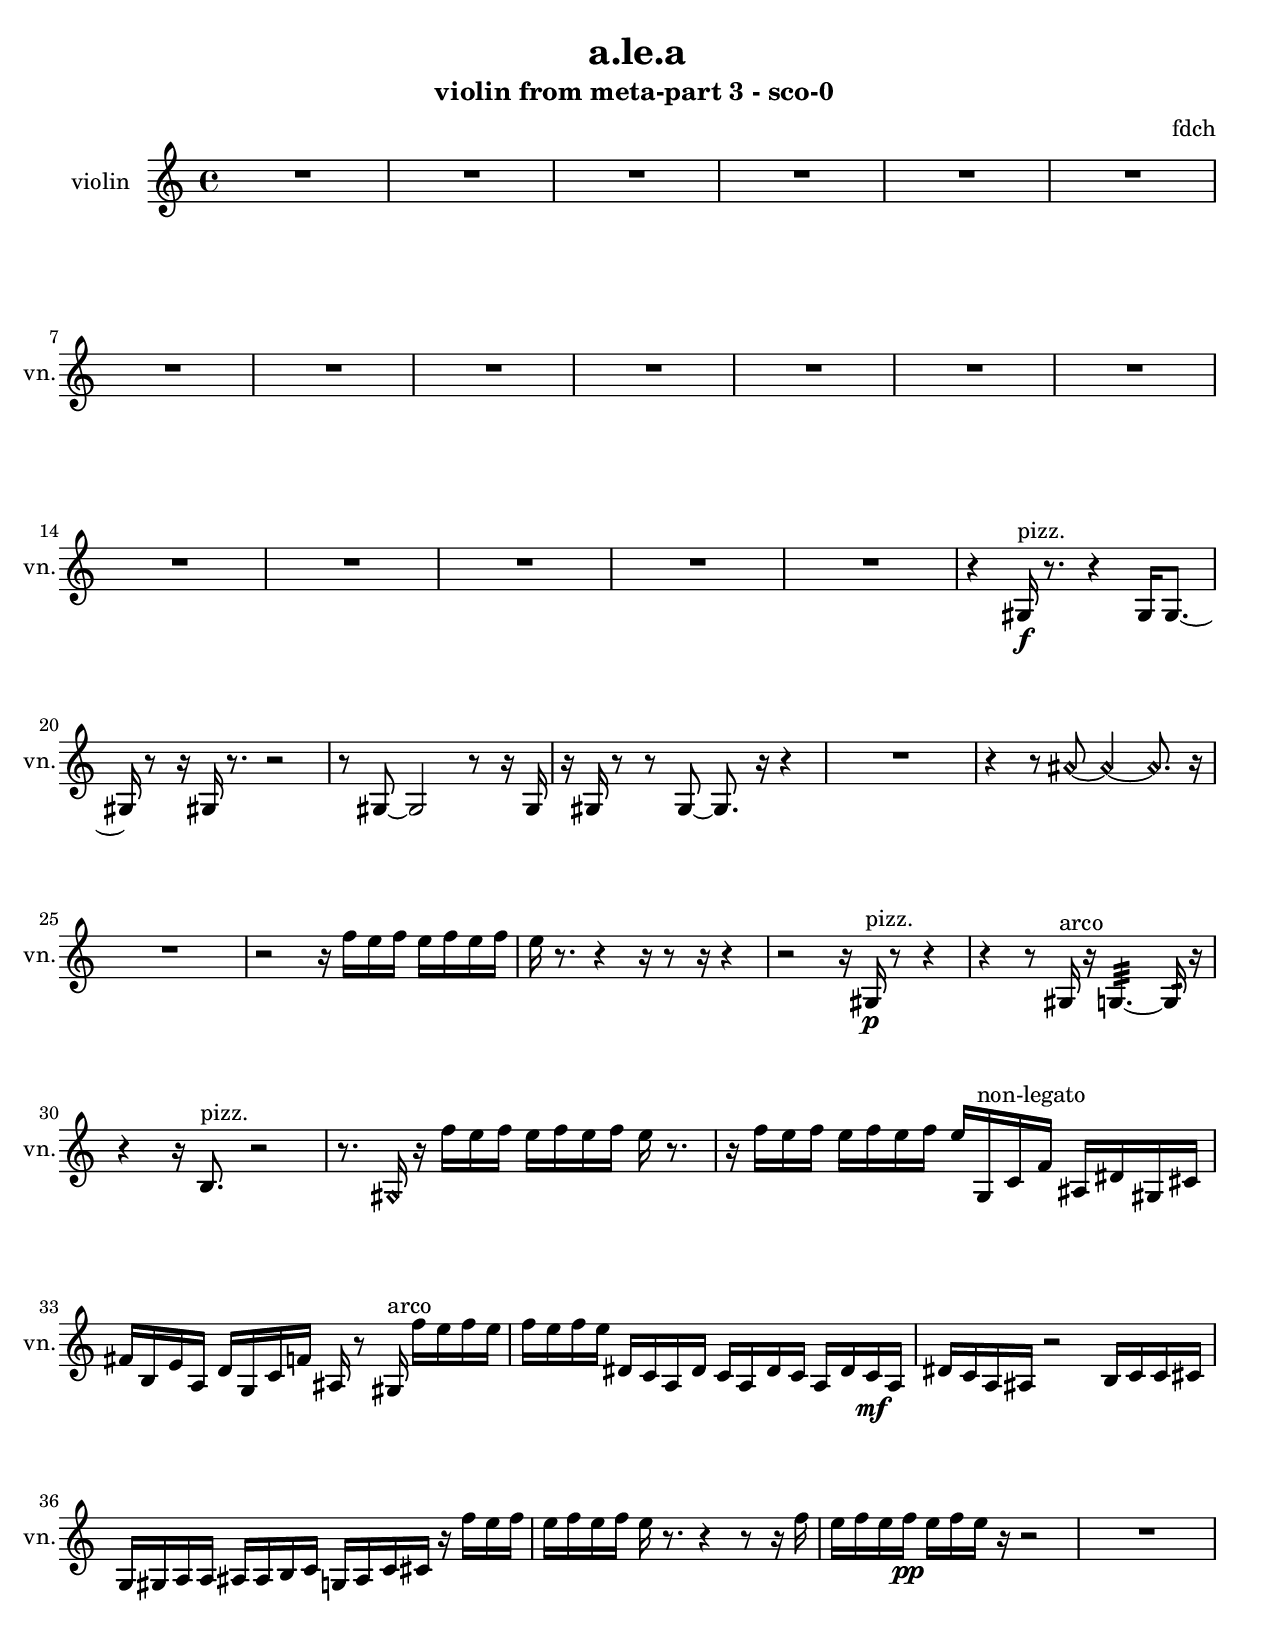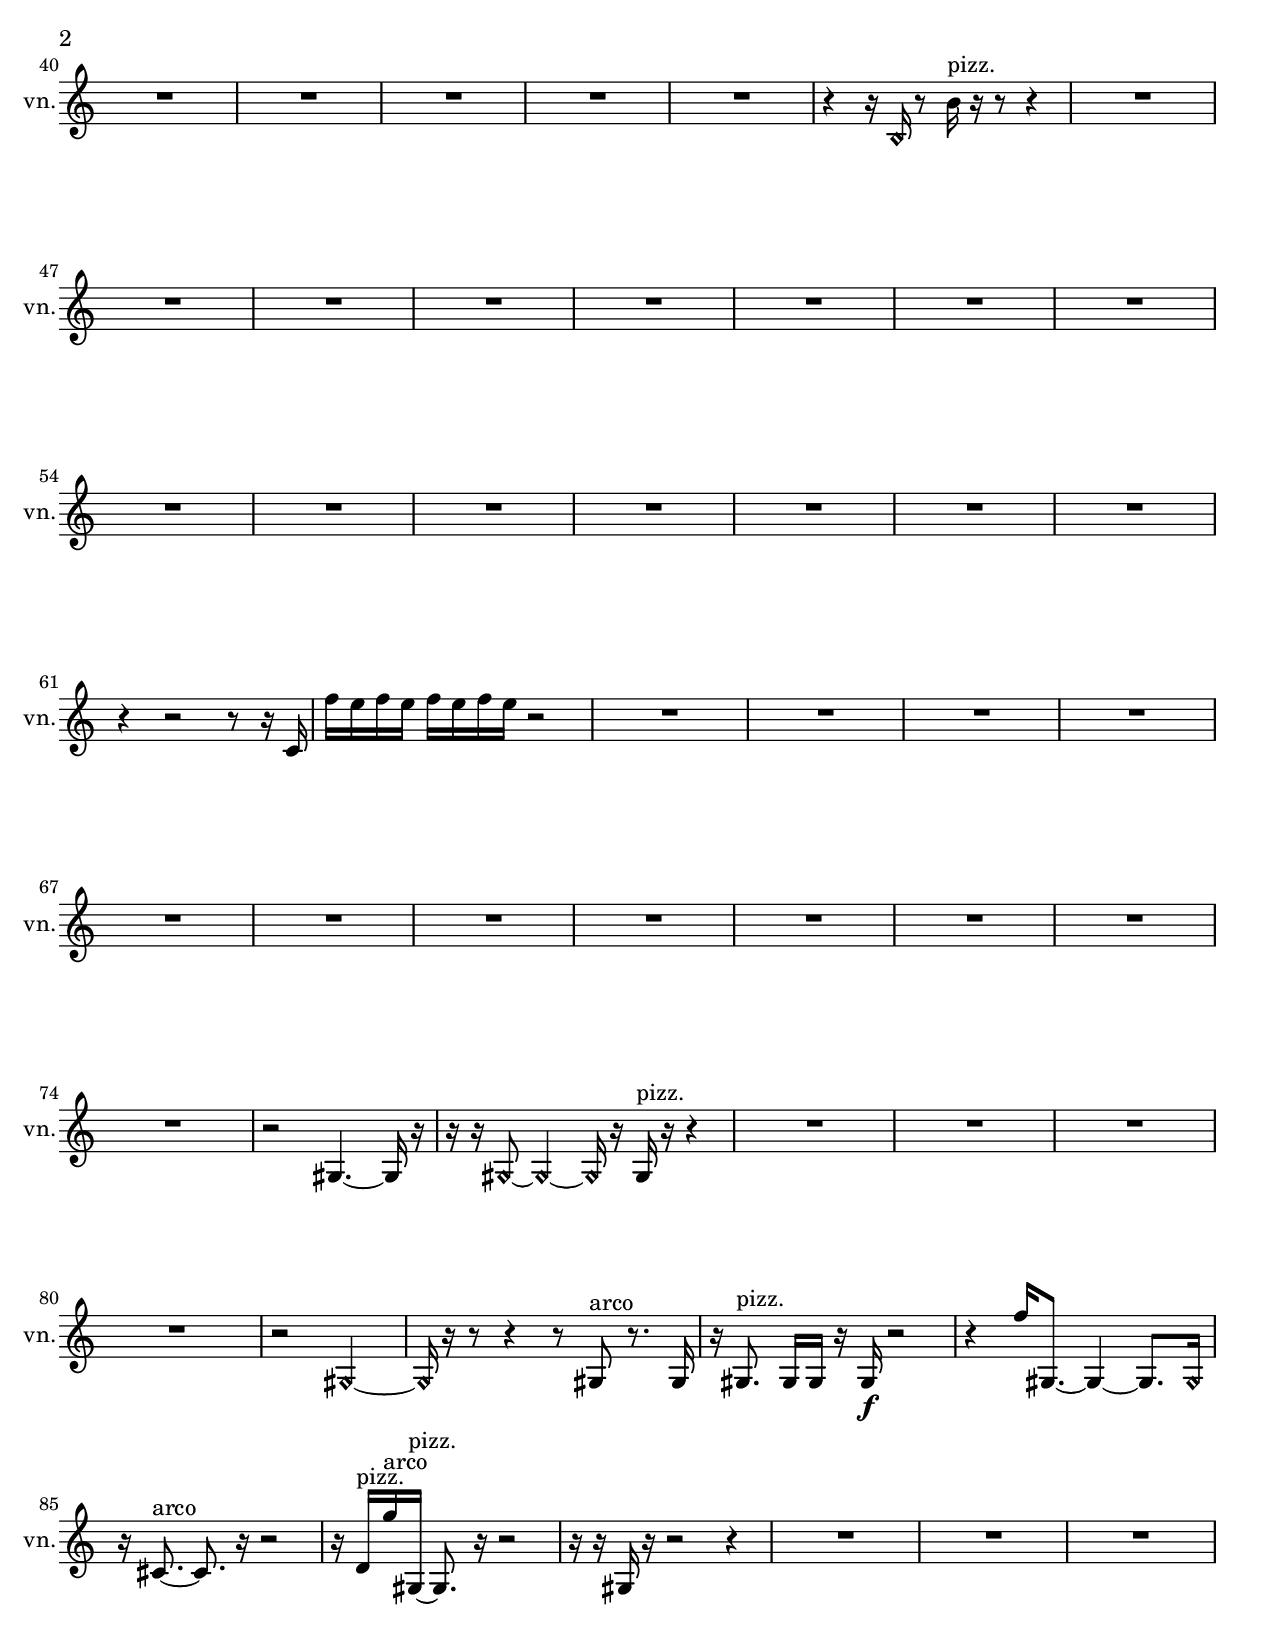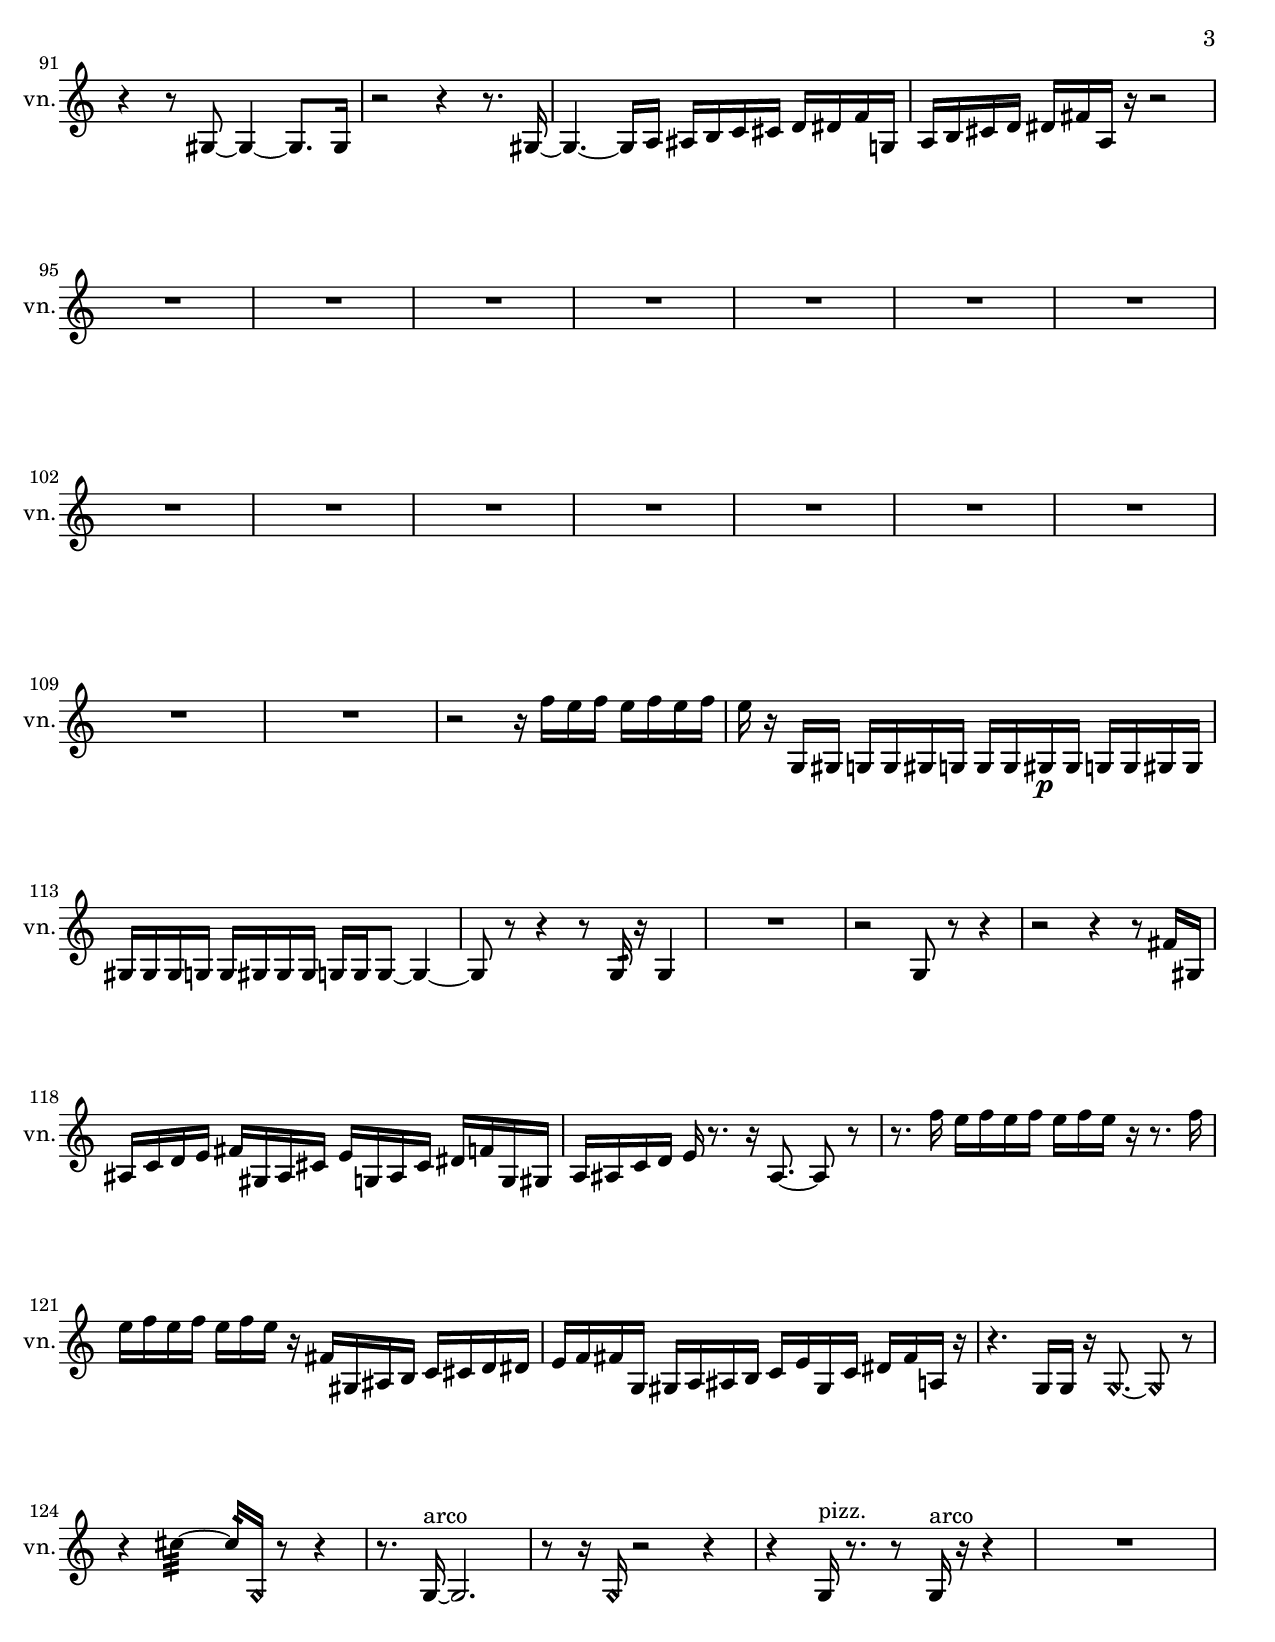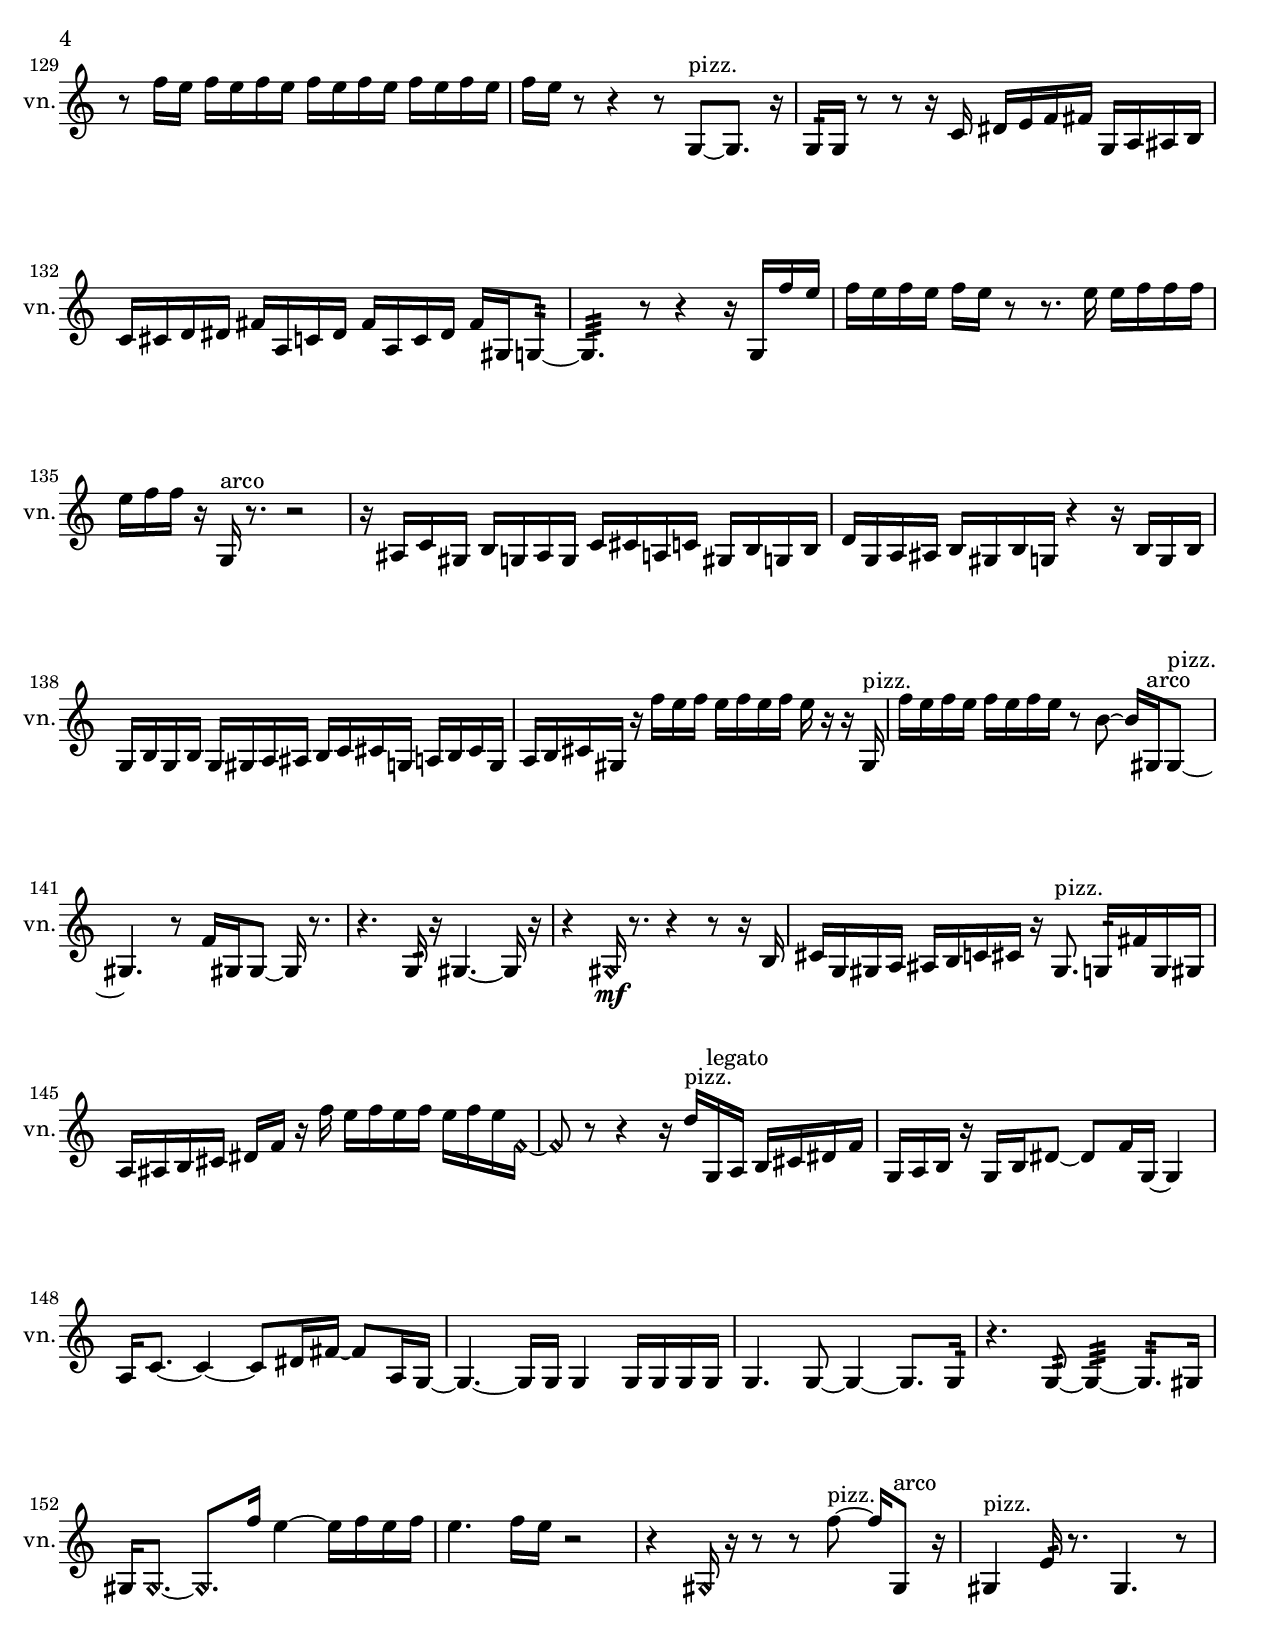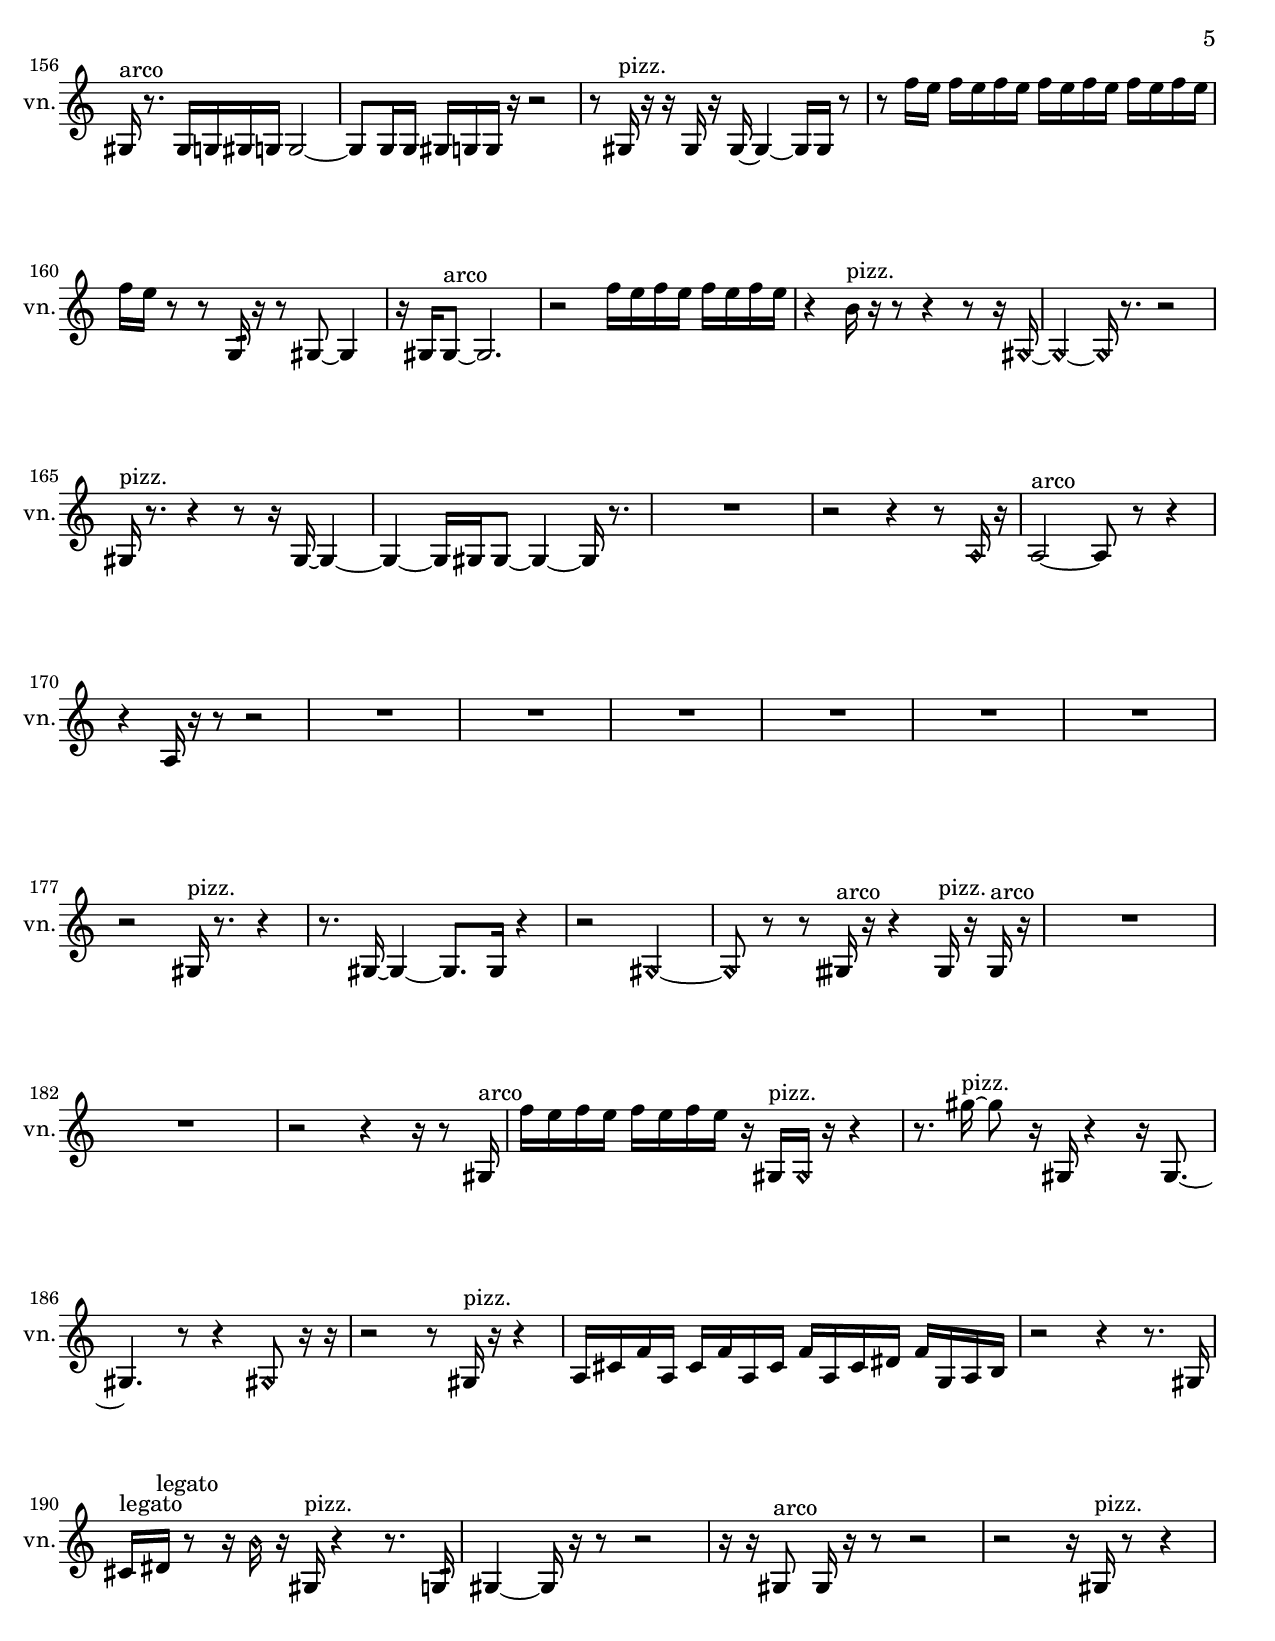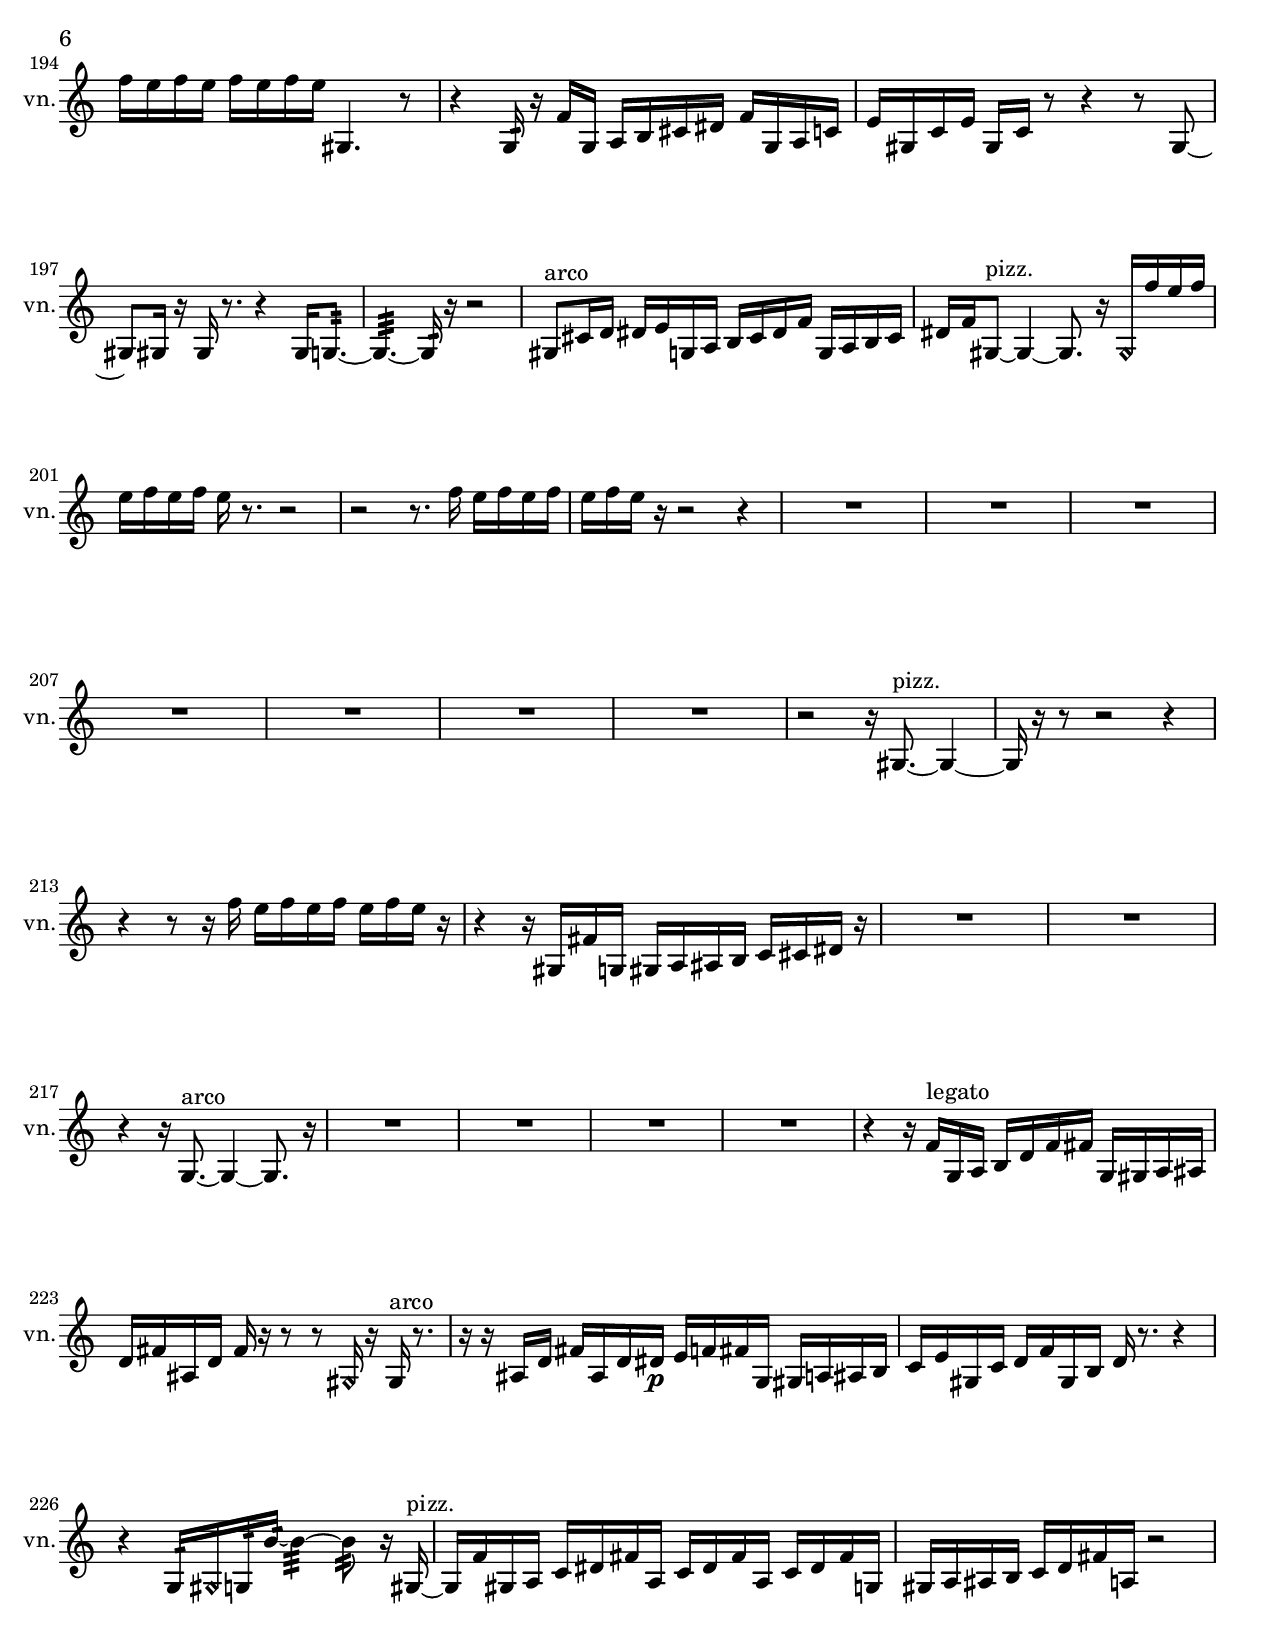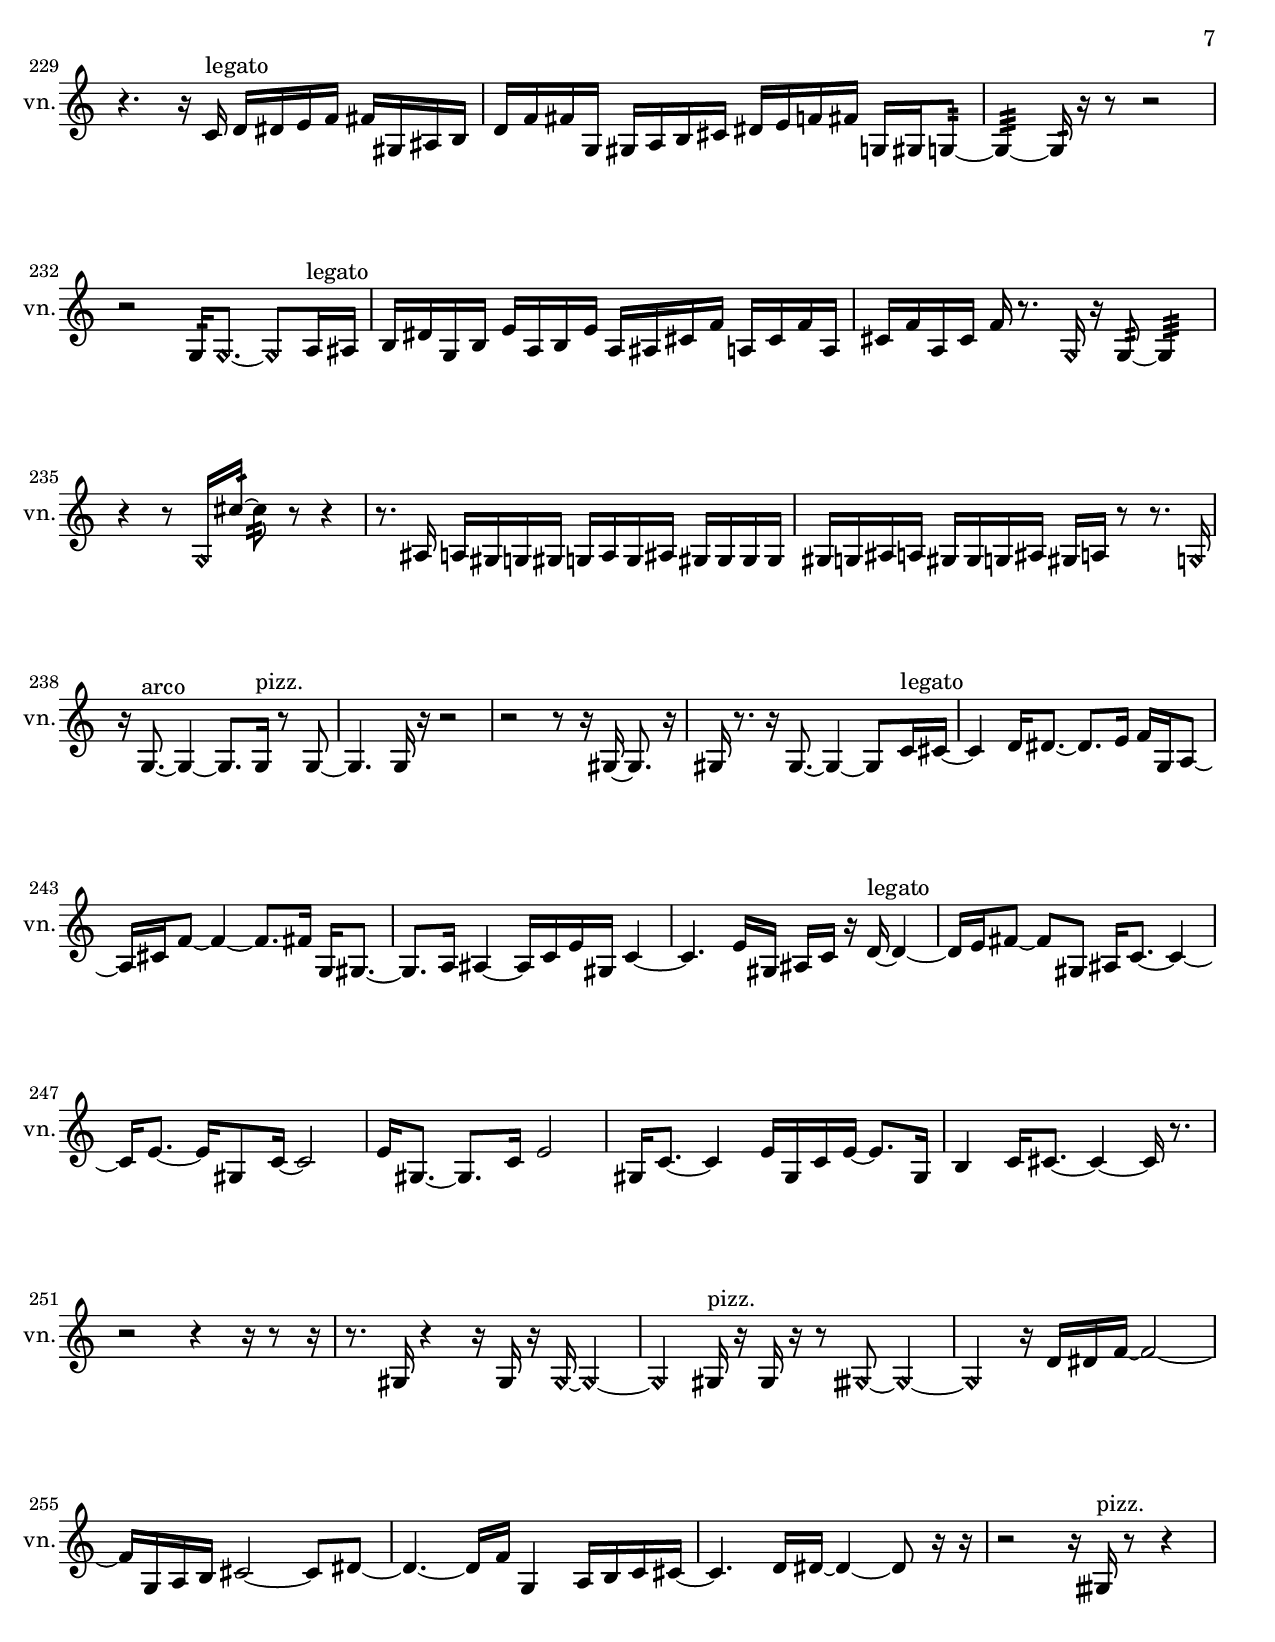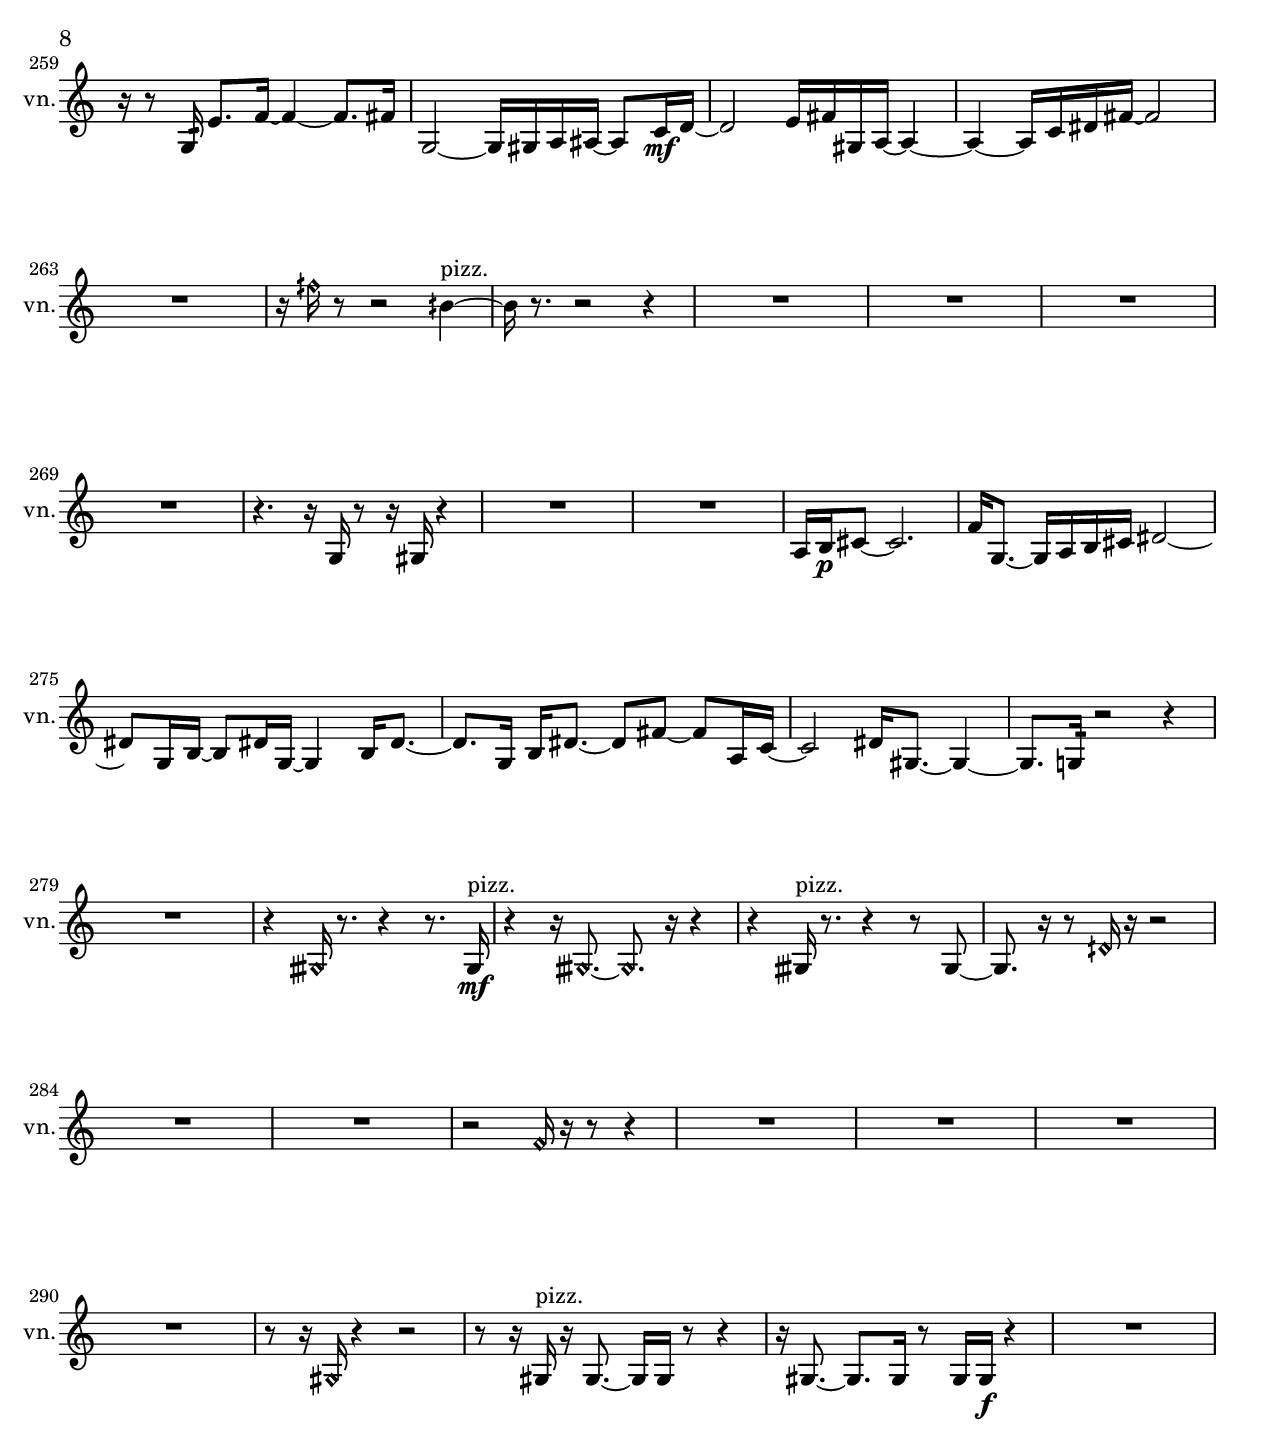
\version "2.19.56" 

violin_one_part = \relative c' {

  \time 4/4

  \clef treble 
  % ________________________________________bar 1 :
  R1  |
  % ________________________________________bar 2 :
  R1  |
  % ________________________________________bar 3 :
  R1  |
  % ________________________________________bar 4 :
  R1  |
  % ________________________________________bar 5 :
  R1  |
  % ________________________________________bar 6 :
  R1  |
  % ________________________________________bar 7 :
  R1  |
  % ________________________________________bar 8 :
  R1  |
  % ________________________________________bar 9 :
  R1  |
  % ________________________________________bar 10 :
  R1  |
  % ________________________________________bar 11 :
  R1  |
  % ________________________________________bar 12 :
  R1  |
  % ________________________________________bar 13 :
  R1  |
  % ________________________________________bar 14 :
  R1  |
  % ________________________________________bar 15 :
  R1  |
  % ________________________________________bar 16 :
  R1  |
  % ________________________________________bar 17 :
  R1  |
  % ________________________________________bar 18 :
  R1  |
  % ________________________________________bar 19 :
  r4 
  gis16\f^\markup {pizz. }  r8. 
  r4 
  gis16  gis8.~  |
  % ________________________________________bar 20 :
  gis16  r8  r16 
  gis16  r8. 
  r2  |
  % ________________________________________bar 21 :
  r8  gis8~ 
  gis2 
  r8  r16  gis16  |
  % ________________________________________bar 22 :
  r16  gis16  r8 
  r8  gis8~ 
  gis8.  r16 
  r4  |
  % ________________________________________bar 23 :
  R1  |
  % ________________________________________bar 24 :
  r4 
  r8  \once \override NoteHead.style = #'harmonic ais'8~ 
  \once \override NoteHead.style = #'harmonic ais4~ 
  \once \override NoteHead.style = #'harmonic ais8.  r16  |
  % ________________________________________bar 25 :
  R1  |
  % ________________________________________bar 26 :
  r2 
  r16  f'16  e16  f16 
  e16  f16  e16  f16  |
  % ________________________________________bar 27 :
  e16  r8. 
  r4 
  r16  r8  r16 
  r4  |
  % ________________________________________bar 28 :
  r2 
  r16  gis,,16\p^\markup {pizz. }  r8 
  r4  |
  % ________________________________________bar 29 :
  r4 
  r8  gis16^\markup {arco }  r16 
  g4.:32~ 
  g16:32  r16  |
  % ________________________________________bar 30 :
  r4 
  r16  b8.^\markup {pizz. } 
  r2  |
  % ________________________________________bar 31 :
  r8.  \once \override NoteHead.style = #'harmonic gis16 
  r16  f''16  e16  f16 
  e16  f16  e16  f16 
  e16  r8.  |
  % ________________________________________bar 32 :
  r16  f16  e16  f16 
  e16  f16  e16  f16 
  e16  g,,16^\markup {non-legato }  c16  f16 
  ais,16  dis16  gis,16  cis16  |
  % ________________________________________bar 33 :
  fis16  b,16  e16  a,16 
  d16  g,16  c16  f16 
  ais,16  r8  gis16^\markup {arco } 
  f''16  e16  f16  e16  |
  % ________________________________________bar 34 :
  f16  e16  f16  e16 
  dis,16  c16  a16  dis16 
  c16  a16  dis16  c16 
  a16  dis16  c16\mf  a16  |
  % ________________________________________bar 35 :
  dis16  c16  a16  ais16 
  r2 
  b16  c16  c16  cis16  |
  % ________________________________________bar 36 :
  g16  gis16  a16  a16 
  ais16  ais16  b16  c16 
  g16  ais16  c16  cis16 
  r16  f'16  e16  f16  |
  % ________________________________________bar 37 :
  e16  f16  e16  f16 
  e16  r8. 
  r4 
  r8  r16  f16  |
  % ________________________________________bar 38 :
  e16  f16  e16  f16\pp 
  e16  f16  e16  r16 
  r2  |
  % ________________________________________bar 39 :
  R1  |
  % ________________________________________bar 40 :
  R1  |
  % ________________________________________bar 41 :
  R1  |
  % ________________________________________bar 42 :
  R1  |
  % ________________________________________bar 43 :
  R1  |
  % ________________________________________bar 44 :
  R1  |
  % ________________________________________bar 45 :
  r4 
  r16  \once \override NoteHead.style = #'harmonic b,16  r8 
  b'16^\markup {pizz. }  r16  r8 
  r4  |
  % ________________________________________bar 46 :
  R1  |
  % ________________________________________bar 47 :
  R1  |
  % ________________________________________bar 48 :
  R1  |
  % ________________________________________bar 49 :
  R1  |
  % ________________________________________bar 50 :
  R1  |
  % ________________________________________bar 51 :
  R1  |
  % ________________________________________bar 52 :
  R1  |
  % ________________________________________bar 53 :
  R1  |
  % ________________________________________bar 54 :
  R1  |
  % ________________________________________bar 55 :
  R1  |
  % ________________________________________bar 56 :
  R1  |
  % ________________________________________bar 57 :
  R1  |
  % ________________________________________bar 58 :
  R1  |
  % ________________________________________bar 59 :
  R1  |
  % ________________________________________bar 60 :
  R1  |
  % ________________________________________bar 61 :
  r4 
  r2 
  r8  r16  c,16  |
  % ________________________________________bar 62 :
  f'16  e16  f16  e16 
  f16  e16  f16  e16 
  r2  |
  % ________________________________________bar 63 :
  R1  |
  % ________________________________________bar 64 :
  R1  |
  % ________________________________________bar 65 :
  R1  |
  % ________________________________________bar 66 :
  R1  |
  % ________________________________________bar 67 :
  R1  |
  % ________________________________________bar 68 :
  R1  |
  % ________________________________________bar 69 :
  R1  |
  % ________________________________________bar 70 :
  R1  |
  % ________________________________________bar 71 :
  R1  |
  % ________________________________________bar 72 :
  R1  |
  % ________________________________________bar 73 :
  R1  |
  % ________________________________________bar 74 :
  R1  |
  % ________________________________________bar 75 :
  r2 
  gis,,4.~ 
  gis16  r16  |
  % ________________________________________bar 76 :
  r16  r16  \once \override NoteHead.style = #'harmonic gis8~ 
  \once \override NoteHead.style = #'harmonic gis4~ 
  \once \override NoteHead.style = #'harmonic gis16  r16  gis16^\markup {pizz. }  r16  
  r4  |
  % ________________________________________bar 2 :
  R1  |
  % ________________________________________bar 3 :
  R1  |
  % ________________________________________bar 4 :
  R1  |
  % ________________________________________bar 5 :
  R1  |
  % ________________________________________bar 6 :
  r2 
  \once \override NoteHead.style = #'harmonic gis2~  |
  % ________________________________________bar 7 :
  \once \override NoteHead.style = #'harmonic gis16  r16  r8 
  r4 
  r8  gis8^\markup {arco } 
  r8.  gis16  |
  % ________________________________________bar 8 :
  r16  gis8.^\markup {pizz. } 
  gis16  gis16  r16  gis16\f 
  r2  |
  % ________________________________________bar 9 :
  r4 
  f''16  gis,,8.~ 
  gis4~ 
  gis8.  \once \override NoteHead.style = #'harmonic gis16  |
  % ________________________________________bar 10 :
  r16  cis8.~^\markup {arco } 
  cis8.  r16 
  r2  |
  % ________________________________________bar 11 :
  r16  d16^\markup {pizz. }  g'16^\markup {arco }  gis,,16~^\markup {pizz. } 
  gis8.  r16 
  r2  |
  % ________________________________________bar 12 :
  r16  r16  gis16  r16 
  r2 
  r4  |
  % ________________________________________bar 13 :
  R1  |
  % ________________________________________bar 14 :
  R1  |
  % ________________________________________bar 15 :
  R1  |
  % ________________________________________bar 16 :
  r4 
  r8  gis8~ 
  gis4~ 
  gis8.  gis16  |
  % ________________________________________bar 17 :
  r2 
  r4 
  r8.  gis16~  |
  % ________________________________________bar 18 :
  gis4.~ 
  gis16  a16 
  ais16  b16  c16  cis16 
  d16  dis16  f16  g,16  |
  % ________________________________________bar 19 :
  a16  b16  cis16  d16 
  dis16  fis16  a,16  r16 
  r2  |
  % ________________________________________bar 20 :
  R1  |
  % ________________________________________bar 21 :
  R1  |
  % ________________________________________bar 22 :
  R1  |
  % ________________________________________bar 23 :
  R1  |
  % ________________________________________bar 24 :
  R1  |
  % ________________________________________bar 25 :
  R1  |
  % ________________________________________bar 26 :
  R1  |
  % ________________________________________bar 27 :
  R1  |
  % ________________________________________bar 28 :
  R1  |
  % ________________________________________bar 29 :
  R1  |
  % ________________________________________bar 30 :
  R1  |
  % ________________________________________bar 31 :
  R1  |
  % ________________________________________bar 32 :
  R1  |
  % ________________________________________bar 33 :
  R1  |
  % ________________________________________bar 34 :
  R1  |
  % ________________________________________bar 35 :
  R1  |
  % ________________________________________bar 36 :
  r2 
  r16  f''16  e16  f16 
  e16  f16  e16  f16  |
  % ________________________________________bar 37 :
  e16  r16  g,,16  gis16 
  g16  g16  gis16  g16 
  g16  g16  gis16\p  gis16 
  g16  g16  gis16  gis16  |
  % ________________________________________bar 38 :
  gis16  gis16  gis16  g16 
  g16  gis16  gis16  gis16 
  g16  g16  g8~ 
  g4~  |
  % ________________________________________bar 39 :
  g8  r8 
  r4 
  r8  g16:32  r16 
  g4  |
  % ________________________________________bar 40 :
  R1  |
  % ________________________________________bar 41 :
  r2 
  g8  r8 
  r4  |
  % ________________________________________bar 42 :
  r2 
  r4 
  r8  fis'16  gis,16  |
  % ________________________________________bar 43 :
  ais16  c16  d16  e16 
  fis16  gis,16  ais16  cis16 
  e16  g,16  ais16  cis16 
  dis16  f16  g,16  gis16  |
  % ________________________________________bar 44 :
  a16  ais16  c16  d16 
  e16  r8. 
  r16  ais,8.~ 
  ais8  r8  |
  % ________________________________________bar 45 :
  r8.  f''16 
  e16  f16  e16  f16 
  e16  f16  e16  r16 
  r8.  f16  |
  % ________________________________________bar 46 :
  e16  f16  e16  f16 
  e16  f16  e16  r16 
  fis,16  gis,16  ais16  b16 
  c16  cis16  d16  dis16  |
  % ________________________________________bar 47 :
  e16  f16  fis16  g,16 
  gis16  a16  ais16  b16 
  c16  e16  gis,16  c16 
  dis16  fis16  a,16  r16  |
  % ________________________________________bar 48 :
  r4. 
  g16  g16 
  r16  \once \override NoteHead.style = #'harmonic g8.~ 
  \once \override NoteHead.style = #'harmonic g8  r8  |
  % ________________________________________bar 49 :
  r4 
  cis'4:32~ 
  cis16:32  \once \override NoteHead.style = #'harmonic g,16  r8 
  r4  |
  % ________________________________________bar 50 :
  r8.  g16~^\markup {arco } 
  g2.  |
  % ________________________________________bar 51 :
  r8  r16  \once \override NoteHead.style = #'harmonic g16 
  r2 
  r4  |
  % ________________________________________bar 52 :
  r4 
  g16^\markup {pizz. }  r8. 
  r8  g16^\markup {arco }  r16 
  r4  |
  % ________________________________________bar 53 :
  R1  |
  % ________________________________________bar 54 :
  r8  f''16  e16 
  f16  e16  f16  e16 
  f16  e16  f16  e16 
  f16  e16  f16  e16  |
  % ________________________________________bar 55 :
  f16  e16  r8 
  r4 
  r8  g,,8~^\markup {pizz. } 
  g8.  r16  |
  % ________________________________________bar 56 :
  g16:32  g16  r8 
  r8  r16  c16 
  dis16  e16  f16  fis16 
  g,16  a16  ais16  b16  |
  % ________________________________________bar 57 :
  c16  cis16  d16  dis16 
  fis16  a,16  c16  dis16 
  fis16  a,16  c16  dis16 
  fis16  gis,16  g8:32~  |
  % ________________________________________bar 58 :
  g4.:32 
  r8 
  r4 
  r16  g16  f''16  e16  |
  % ________________________________________bar 59 :
  f16  e16  f16  e16 
  f16  e16  r8 
  r8.  e16 
  e16  f16  f16  f16  |
  % ________________________________________bar 60 :
  e16  f16  f16  r16 
  g,,16^\markup {arco }  r8. 
  r2  |
  % ________________________________________bar 61 :
  r16  ais16  c16  gis16 
  b16  g16  ais16  g16 
  c16  cis16  a16  c16 
  gis16  b16  g16  b16  |
  % ________________________________________bar 62 :
  d16  g,16  a16  ais16 
  b16  gis16  b16  g16 
  r4 
  r16  b16  g16  b16  |
  % ________________________________________bar 63 :
  g16  b16  g16  b16 
  g16  gis16  a16  ais16 
  b16  c16  cis16  g16 
  a16  b16  cis16  g16  |
  % ________________________________________bar 64 :
  a16  b16  cis16  gis16 
  r16  f''16  e16  f16 
  e16  f16  e16  f16 
  e16  r16  r16  gis,,16^\markup {pizz. }  |
  % ________________________________________bar 65 :
  f''16  e16  f16  e16 
  f16  e16  f16  e16 
  r8  b8~ 
  b16  gis,16^\markup {arco }  gis8~^\markup {pizz. }  |
  % ________________________________________bar 66 :
  gis4. 
  r8 
  f'16  gis,16  gis8~ 
  gis16  r8.  |
  % ________________________________________bar 67 :
  r4. 
  g16:32  r16 
  gis4.~ 
  gis16  r16  |
  % ________________________________________bar 68 :
  r4 
  \once \override NoteHead.style = #'harmonic gis16\mf  r8. 
  r4 
  r8  r16  b16  |
  % ________________________________________bar 69 :
  cis16  g16  gis16  a16 
  ais16  b16  c16  cis16 
  r16  gis8.^\markup {pizz. } 
  g16:32  fis'16  g,16  gis16  |
  % ________________________________________bar 70 :
  a16  ais16  b16  cis16 
  dis16  f16  r16  f'16 
  e16  f16  e16  f16 
  e16  f16  e16  \once \override NoteHead.style = #'harmonic f,16~  |
  % ________________________________________bar 71 :
  \once \override NoteHead.style = #'harmonic f8  r8 
  r4 
  r16  d'16^\markup {pizz. }  g,,16^\markup {legato }  a16 
  b16  cis16  dis16  f16  |
  % ________________________________________bar 72 :
  g,16  a16  b16  r16 
  g16  b16  dis8~ 
  dis8  f16  g,16~ 
  g4  |
  % ________________________________________bar 73 :
  a16  c8.~ 
  c4~ 
  c8  dis16  fis16~ 
  fis8  a,16  g16~  |
  % ________________________________________bar 74 :
  g4.~ 
  g16  g16 
  g4 
  g16  g16  g16  g16  |
  % ________________________________________bar 75 :
  g4. 
  g8~ 
  g4~ 
  g8.  g16:32  |
  % ________________________________________bar 76 :
  r4. 
  g8:32~ 
  g4:32~ 
  g8.:32  gis16  |
  % ________________________________________bar 77 :
  gis16  \once \override NoteHead.style = #'harmonic gis8.~ 
  \once \override NoteHead.style = #'harmonic gis8.  f''16 
  e4~ 
  e16  f16  e16  f16  |
  % ________________________________________bar 78 :
  e4. 
  f16  e16 
  r2  |
  % ________________________________________bar 79 :
  r4 
  \once \override NoteHead.style = #'harmonic gis,,16  r16  r8 
  r8  f''8~^\markup {pizz. } 
  f16  gis,,8^\markup {arco }  r16  |
  % ________________________________________bar 80 :
  gis4^\markup {pizz. } 
  e'16:32  r8. 
  gis,4. 
  r8  |
  % ________________________________________bar 81 :
  gis16^\markup {arco }  r8. 
  gis16  g16  gis16  g16 
  g2~  |
  % ________________________________________bar 82 :
  g8  g16  g16 
  gis16  g16  g16  r16 
  r2  |
  % ________________________________________bar 83 :
  r8  gis16^\markup {pizz. }  r16 
  r16  gis16  r16  gis16~ 
  gis4~ 
  gis16  gis16  r8  |
  % ________________________________________bar 84 :
  r8  f''16  e16 
  f16  e16  f16  e16 
  f16  e16  f16  e16 
  f16  e16  f16  e16  |
  % ________________________________________bar 85 :
  f16  e16  r8 
  r8  g,,16:32  r16 
  r8  gis8~ 
  gis4  |
  % ________________________________________bar 86 :
  r16  gis16  gis8~^\markup {arco } 
  gis2.  |
  % ________________________________________bar 87 :
  r2 
  f''16  e16  f16  e16 
  f16  e16  f16  e16  |
  % ________________________________________bar 88 :
  r4 
  b16^\markup {pizz. }  r16  r8 
  r4 
  r8  r16  \once \override NoteHead.style = #'harmonic gis,16~  |
  % ________________________________________bar 89 :
  \once \override NoteHead.style = #'harmonic gis4~ 
  \once \override NoteHead.style = #'harmonic gis16  r8. 
  r2  |
  % ________________________________________bar 90 :
  gis16^\markup {pizz. }  r8. 
  r4 
  r8  r16  gis16~ 
  gis4~  |
  % ________________________________________bar 91 :
  gis4~ 
  gis16  gis16  gis8~ 
  gis4~ 
  gis16  r8.  |
  % ________________________________________bar 92 :
  R1  |
  % ________________________________________bar 93 :
  r2 
  r4 
  r8  \once \override NoteHead.style = #'harmonic a16  r16  |
  % ________________________________________bar 94 :
  a2~^\markup {arco } 
  a8  r8 
  r4  |
  % ________________________________________bar 95 :
  r4 
  a16  r16  r8 
  r2  |
  % ________________________________________bar 96 :
  R1  |
  % ________________________________________bar 97 :
  R1  |
  % ________________________________________bar 98 :
  R1  |
  % ________________________________________bar 99 :
  R1  |
  % ________________________________________bar 100 :
  R1  |
  % ________________________________________bar 101 :
  R1  |
  % ________________________________________bar 102 :
  r2 
  gis16^\markup {pizz. }  r8. 
  r4  |
  % ________________________________________bar 103 :
  r8.  gis16~ 
  gis4~ 
  gis8.  gis16 
  r4  |
  % ________________________________________bar 104 :
  r2 
  \once \override NoteHead.style = #'harmonic gis2~  |
  % ________________________________________bar 105 :
  \once \override NoteHead.style = #'harmonic gis8  r8 
  r8  gisih16^\markup {arco }  r16 
  r4 
  gisih16^\markup {pizz. }  r16  gisih16^\markup {arco }  r16  |
  % ________________________________________bar 106 :
  R1 |
  % ________________________________________bar 2 :
  R1  |
  % ________________________________________bar 3 :
  r2 
  r4 
  r16  r8  gis16^\markup {arco }  |
  % ________________________________________bar 4 :
  f''16  e16  f16  e16 
  f16  e16  f16  e16 
  r16  gis,,16^\markup {pizz. }  \once \override NoteHead.style = #'harmonic gis16  r16 
  r4  |
  % ________________________________________bar 5 :
  r8.  gis''16~^\markup {pizz. } 
  gis8  r16  gis,,16 
  r4 
  r16  gis8.~  |
  % ________________________________________bar 6 :
  gis4. 
  r8 
  r4 
  \once \override NoteHead.style = #'harmonic gis8  r16  r16  |
  % ________________________________________bar 7 :
  r2 
  r8  gis16^\markup {pizz. }  r16 
  r4  |
  % ________________________________________bar 8 :
  a16  cis16  f16  a,16 
  cis16  f16  a,16  cis16 
  f16  a,16  cis16  dis16 
  f16  g,16  a16  b16  |
  % ________________________________________bar 9 :
  r2 
  r4 
  r8.  gis16  |
  % ________________________________________bar 10 :
  cis16^\markup {legato }  dis16^\markup {legato }  r8 
  r16  \once \override NoteHead.style = #'harmonic b'16  r16  gis,16^\markup {pizz. } 
  r4 
  r8.  g16:32  |
  % ________________________________________bar 11 :
  gis4~ 
  gis16  r16  r8 
  r2  |
  % ________________________________________bar 12 :
  r16  r16  gis8^\markup {arco } 
  gis16  r16  r8 
  r2  |
  % ________________________________________bar 13 :
  r2 
  r16  gis16^\markup {pizz. }  r8 
  r4  |
  % ________________________________________bar 14 :
  f''16  e16  f16  e16 
  f16  e16  f16  e16 
  gis,,4. 
  r8  |
  % ________________________________________bar 15 :
  r4 
  g16:32  r16  f'16  g,16 
  a16  b16  cis16  dis16 
  f16  g,16  a16  c16  |
  % ________________________________________bar 16 :
  e16  gis,16  c16  e16 
  gis,16  c16  r8 
  r4 
  r8  gis8~  |
  % ________________________________________bar 17 :
  gis8  gis16  r16 
  gis16  r8. 
  r4 
  gis16  g8.:32~  |
  % ________________________________________bar 18 :
  g4.:32~ 
  g16:32  r16 
  r2  |
  % ________________________________________bar 19 :
  gis8^\markup {arco }  cis16  d16 
  dis16  e16  g,16  a16 
  b16  cis16  dis16  f16 
  g,16  a16  b16  cis16  |
  % ________________________________________bar 20 :
  dis16  f16  gis,8~^\markup {pizz. } 
  gis4~ 
  gis8.  r16 
  \once \override NoteHead.style = #'harmonic gis16  f''16  e16  f16  |
  % ________________________________________bar 21 :
  e16  f16  e16  f16 
  e16  r8. 
  r2  |
  % ________________________________________bar 22 :
  r2 
  r8.  f16 
  e16  f16  e16  f16  |
  % ________________________________________bar 23 :
  e16  f16  e16  r16 
  r2 
  r4  |
  % ________________________________________bar 24 :
  R1  |
  % ________________________________________bar 25 :
  R1  |
  % ________________________________________bar 26 :
  R1  |
  % ________________________________________bar 27 :
  R1  |
  % ________________________________________bar 28 :
  R1  |
  % ________________________________________bar 29 :
  R1  |
  % ________________________________________bar 30 :
  R1  |
  % ________________________________________bar 31 :
  r2 
  r16  gis,,8.~^\markup {pizz. } 
  gis4~  |
  % ________________________________________bar 32 :
  gis16  r16  r8 
  r2 
  r4  |
  % ________________________________________bar 33 :
  r4 
  r8  r16  f''16 
  e16  f16  e16  f16 
  e16  f16  e16  r16  |
  % ________________________________________bar 34 :
  r4 
  r16  gis,,16  fis'16  g,16 
  gis16  a16  ais16  b16 
  c16  cis16  dis16  r16  |
  % ________________________________________bar 35 :
  R1  |
  % ________________________________________bar 36 :
  R1  |
  % ________________________________________bar 37 :
  r4 
  r16  g,8.~^\markup {arco } 
  g4~ 
  g8.  r16  |
  % ________________________________________bar 38 :
  R1  |
  % ________________________________________bar 39 :
  R1  |
  % ________________________________________bar 40 :
  R1  |
  % ________________________________________bar 41 :
  R1  |
  % ________________________________________bar 42 :
  r4 
  r16  f'16^\markup {legato }  g,16  a16 
  b16  d16  f16  fis16 
  g,16  gis16  a16  ais16  |
  % ________________________________________bar 43 :
  d16  fis16  ais,16  d16 
  fis16  r16  r8 
  r8  \once \override NoteHead.style = #'harmonic gis,16  r16 
  gis16^\markup {arco }  r8.  |
  % ________________________________________bar 44 :
  r16  r16  ais16  d16 
  fis16  ais,16  d16  dis16\p 
  e16  f16  fis16  g,16 
  gis16  a16  ais16  b16  |
  % ________________________________________bar 45 :
  c16  e16  gis,16  c16 
  d16  f16  gis,16  b16 
  d16  r8. 
  r4  |
  % ________________________________________bar 46 :
  r4 
  g,16:32  \once \override NoteHead.style = #'harmonic gis16  g16:32  b'16:32~ 
  b4:32~ 
  b8:32  r16  gis,16~^\markup {pizz. }  |
  % ________________________________________bar 47 :
  gis16  f'16  gis,16  a16 
  c16  dis16  fis16  a,16 
  c16  dis16  fis16  a,16 
  c16  dis16  fis16  g,16  |
  % ________________________________________bar 48 :
  gis16  a16  ais16  b16 
  c16  d16  fis16  a,16 
  r2  |
  % ________________________________________bar 49 :
  r4. 
  r16  c16^\markup {legato } 
  d16  dis16  e16  f16 
  fis16  gis,16  ais16  b16  |
  % ________________________________________bar 50 :
  d16  f16  fis16  g,16 
  gis16  a16  b16  cis16 
  dis16  e16  f16  fis16 
  g,16  gis16  g8:32~  |
  % ________________________________________bar 51 :
  g4:32~ 
  g16:32  r16  r8 
  r2  |
  % ________________________________________bar 52 :
  r2 
  g16:32  \once \override NoteHead.style = #'harmonic g8.~ 
  \once \override NoteHead.style = #'harmonic g8  a16^\markup {legato }  ais16  |
  % ________________________________________bar 53 :
  b16  dis16  g,16  b16 
  e16  a,16  b16  e16 
  a,16  ais16  cis16  f16 
  a,16  cis16  f16  a,16  |
  % ________________________________________bar 54 :
  cis16  f16  a,16  cis16 
  f16  r8. 
  \once \override NoteHead.style = #'harmonic g,16  r16  g8:32~ 
  g4:32  |
  % ________________________________________bar 55 :
  r4 
  r8  \once \override NoteHead.style = #'harmonic g16  cis'16:32~ 
  cis8:32  r8 
  r4  |
  % ________________________________________bar 56 :
  r8.  ais,16 
  a16  gis16  g16  gis16 
  g16  a16  g16  ais16 
  gis16  gis16  gis16  gis16  |
  % ________________________________________bar 57 :
  gis16  g16  ais16  a16 
  gis16  gis16  g16  ais16 
  gis16  a16  r8 
  r8.  \once \override NoteHead.style = #'harmonic g16  |
  % ________________________________________bar 58 :
  r16  g8.~^\markup {arco } 
  g4~ 
  g8.  g16^\markup {pizz. } 
  r8  g8~  |
  % ________________________________________bar 59 :
  g4. 
  g16  r16 
  r2  |
  % ________________________________________bar 60 :
  r2 
  r8  r16  gis16~ 
  gis8.  r16  |
  % ________________________________________bar 61 :
  gis16  r8. 
  r16  gis8.~ 
  gis4~ 
  gis8  c16^\markup {legato }  cis16~  |
  % ________________________________________bar 62 :
  cis4 
  d16  dis8.~ 
  dis8.  e16 
  f16  g,16  a8~  |
  % ________________________________________bar 63 :
  a16  cis16  f8~ 
  f4~ 
  f8.  fis16 
  g,16  gis8.~  |
  % ________________________________________bar 64 :
  gis8.  a16 
  ais4~ 
  ais16  c16  e16  gis,16 
  c4~  |
  % ________________________________________bar 65 :
  c4. 
  e16  gis,16 
  ais16  c16  r16  d16~^\markup {legato } 
  d4~  |
  % ________________________________________bar 66 :
  d16  e16  fis8~ 
  fis8  gis,8 
  ais16  c8.~ 
  c4~  |
  % ________________________________________bar 67 :
  c16  e8.~ 
  e16  gis,8  c16~ 
  c2  |
  % ________________________________________bar 68 :
  e16  gis,8.~ 
  gis8.  c16 
  e2  |
  % ________________________________________bar 69 :
  gis,16  c8.~ 
  c4 
  e16  gis,16  c16  e16~ 
  e8.  gis,16  |
  % ________________________________________bar 70 :
  b4 
  c16  cis8.~ 
  cis4~ 
  cis16  r8.  |
  % ________________________________________bar 71 :
  r2 
  r4 
  r16  r8  r16  |
  % ________________________________________bar 72 :
  r8.  gis16 
  r4 
  r16  gis16  r16  \once \override NoteHead.style = #'harmonic gis16~ 
  \once \override NoteHead.style = #'harmonic gis4~  |
  % ________________________________________bar 73 :
  \once \override NoteHead.style = #'harmonic gis4 
  gis16^\markup {pizz. }  r16  gis16  r16 
  r8  \once \override NoteHead.style = #'harmonic gisih8~ 
  \once \override NoteHead.style = #'harmonic gisih4~  |
  % ________________________________________bar 74 :
  \once \override NoteHead.style = #'harmonic gisih4 
  r16  d'16  dis16  f16~ 
  f2~  |
  % ________________________________________bar 75 :
  f16  g,16  a16  b16 
  cis2~ 
  cis8  dis8~  |
  % ________________________________________bar 76 :
  dis4.~ 
  dis16  f16 
  g,4 
  a16  b16  c16  cis16~  |
  % ________________________________________bar 77 :
  cis4. 
  d16  dis16~ 
  dis4~ 
  dis8  r16  r16  |
  % ________________________________________bar 78 :
  r2 
  r16  gisih,16^\markup {pizz. }  r8 
  r4  |
  % ________________________________________bar 79 :
  r16  r8  g16:32 
  e'8.  f16~ 
  f4~ 
  f8.  fis16  |
  % ________________________________________bar 80 :
  g,2~ 
  g16  gis16  a16  ais16~ 
  ais8  c16\mf  d16~  |
  % ________________________________________bar 81 :
  d2 
  e16  fis16  gis,16  a16~ 
  a4~  |
  % ________________________________________bar 82 :
  a4~ 
  a16  c16  dis16  fis16~ 
  fis2  |
  % ________________________________________bar 83 :
  R1  |
  % ________________________________________bar 84 :
  r16  \once \override NoteHead.style = #'harmonic fih'16  r8 
  r2 
  bih,4~^\markup {pizz. }  |
  % ________________________________________bar 85 :
  bih16  r8. 
  r2 
  r4  |
  % ________________________________________bar 86 :
  R1  |
  % ________________________________________bar 87 :
  R1  |
  % ________________________________________bar 88 :
  R1  |
  % ________________________________________bar 89 :
  R1  |
  % ________________________________________bar 90 :
  r4. 
  r16  g,16 
  r8  r16  gis16 
  r4  |
  % ________________________________________bar 91 :
  R1  |
  % ________________________________________bar 92 :
  R1  |
  % ________________________________________bar 93 :
  a16  b16\p  cis8~ 
  cis2.  |
  % ________________________________________bar 94 :
  f16  g,8.~ 
  g16  a16  b16  cis16 
  dis2~  |
  % ________________________________________bar 95 :
  dis8  g,16  b16~ 
  b8  dis16  g,16~ 
  g4 
  b16  dis8.~  |
  % ________________________________________bar 96 :
  dis8.  g,16 
  b16  dis8.~ 
  dis8  fis8~ 
  fis8  a,16  c16~  |
  % ________________________________________bar 97 :
  c2 
  dis16  gis,8.~ 
  gis4~  |
  % ________________________________________bar 98 :
  gis8.  g16:32 
  r2 
  r4  |
  % ________________________________________bar 99 :
  R1  |
  % ________________________________________bar 100 :
  r4 
  \once \override NoteHead.style = #'harmonic gisih16  r8. 
  r4 
  r8.  gisih16\mf^\markup {pizz. }  |
  % ________________________________________bar 101 :
  r4 
  r16  \once \override NoteHead.style = #'harmonic gisih8.~ 
  \once \override NoteHead.style = #'harmonic gisih8.  r16 
  r4  |
  % ________________________________________bar 102 :
  r4 
  gisih16^\markup {pizz. }  r8. 
  r4 
  r8  gisih8~  |
  % ________________________________________bar 103 :
  gisih8.  r16 
  r8  \once \override NoteHead.style = #'harmonic dih'16  r16 
  r2  |
  % ________________________________________bar 104 :
  R1  |
  % ________________________________________bar 105 :
  R1  |
  % ________________________________________bar 106 :
  r2 
  \once \override NoteHead.style = #'harmonic f16  r16  r8 
  r4  |
  % ________________________________________bar 107 :
  R1  |
  % ________________________________________bar 108 :
  R1  |
  % ________________________________________bar 109 :
  R1  |
  % ________________________________________bar 110 :
  R1  |
  % ________________________________________bar 111 :
  r8  r16  \once \override NoteHead.style = #'harmonic gis,16 
  r4 
  r2  |
  % ________________________________________bar 112 :
  r8  r16  gis16^\markup {pizz. } 
  r16  gis8.~ 
  gis16  gis16  r8 
  r4  |
  % ________________________________________bar 113 :
  r16  gis8.~ 
  gis8.  gis16 
  r8  gis16  gis16\f 
  r4  |
  % ________________________________________bar 114 :
  R1 |
}



\header {
  title = "a.le.a"
  subtitle = "violin from meta-part 3 - sco-0 "
  composer = "fdch"
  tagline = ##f
}
\paper {
  max-systems-per-page = #8
}
\score {
  <<
    \new Staff \with { 
      instrumentName = "violin" 
      shortInstrumentName = "vn."} 
    {
      <<
        \new Voice {
          \violin_one_part
        }
      >>
    }
  >>
  \layout {
    \mergeDifferentlyHeadedOn
    \mergeDifferentlyDottedOn
    #(set-default-paper-size "letter")
  }
}
